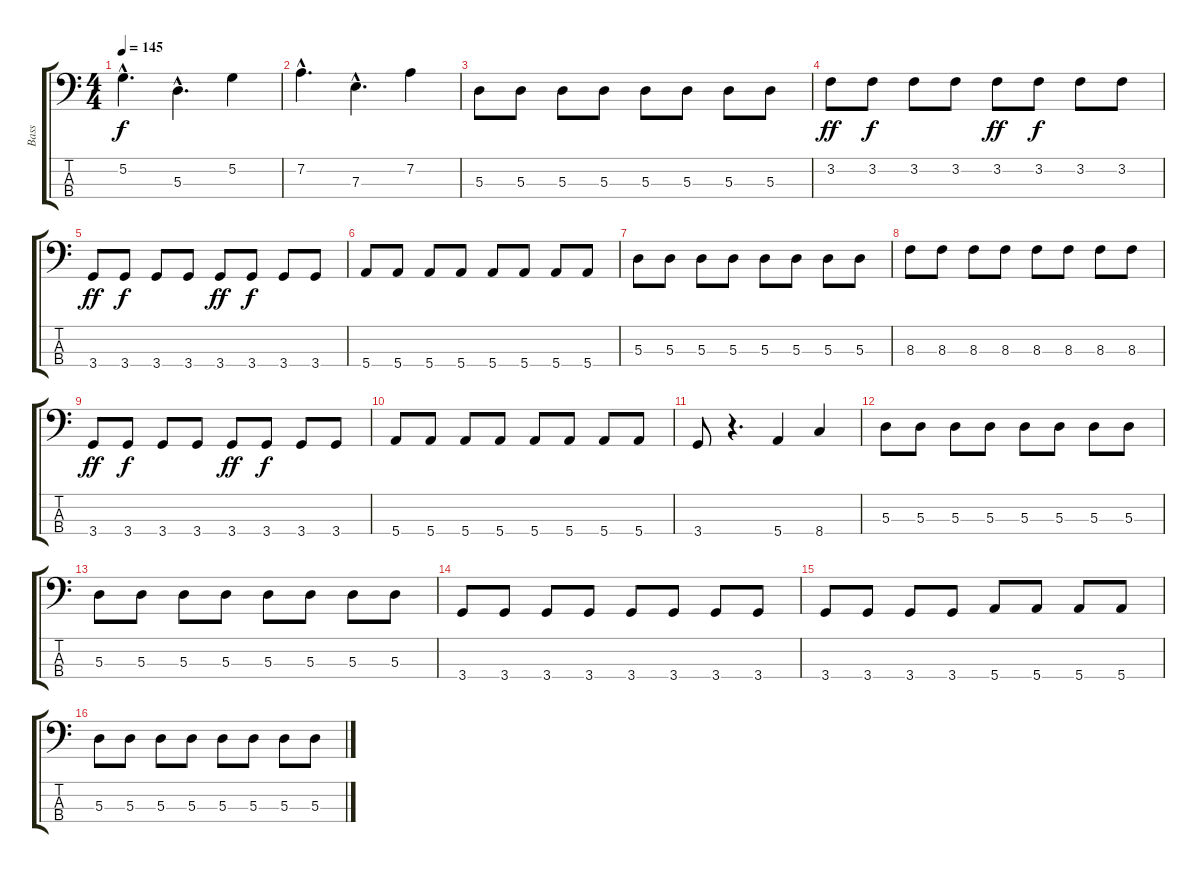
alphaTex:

\track ("Bass" "Bass") {instrument electricbassfinger}
\staff {score tabs}
\tuning (G2 D2 A1 E1) {hide}
\ts (4 4)
\tempo 145
\clef f4
\ks c
5.2{hac}.4{d dy f} 5.3{hac}.4{d} 5.2.4 |
7.2{hac}.4{d} 7.3{hac}.4{d} 7.2.4 |
5.3.8 5.3.8 5.3.8 5.3.8 5.3.8 5.3.8 5.3.8 5.3.8 |
3.2.8{dy ff} 3.2.8{dy f} 3.2.8 3.2.8 3.2.8{dy ff} 3.2.8{dy f} 3.2.8 3.2.8 |
3.4.8{dy ff} 3.4.8{dy f} 3.4.8 3.4.8 3.4.8{dy ff} 3.4.8{dy f} 3.4.8 3.4.8 |
5.4.8 5.4.8 5.4.8 5.4.8 5.4.8 5.4.8 5.4.8 5.4.8 |
5.3.8 5.3.8 5.3.8 5.3.8 5.3.8 5.3.8 5.3.8 5.3.8 |
8.3.8 8.3.8 8.3.8 8.3.8 8.3.8 8.3.8 8.3.8 8.3.8 |
3.4.8{dy ff} 3.4.8{dy f} 3.4.8 3.4.8 3.4.8{dy ff} 3.4.8{dy f} 3.4.8 3.4.8 |
5.4.8 5.4.8 5.4.8 5.4.8 5.4.8 5.4.8 5.4.8 5.4.8 |
3.4.8 r.4{d} 5.4.4 8.4.4 |
5.3.8 5.3.8 5.3.8 5.3.8 5.3.8 5.3.8 5.3.8 5.3.8 |
5.3.8 5.3.8 5.3.8 5.3.8 5.3.8 5.3.8 5.3.8 5.3.8 |
3.4.8 3.4.8 3.4.8 3.4.8 3.4.8 3.4.8 3.4.8 3.4.8 |
3.4.8 3.4.8 3.4.8 3.4.8 5.4.8 5.4.8 5.4.8 5.4.8 |
5.3.8 5.3.8 5.3.8 5.3.8 5.3.8 5.3.8 5.3.8 5.3.8
